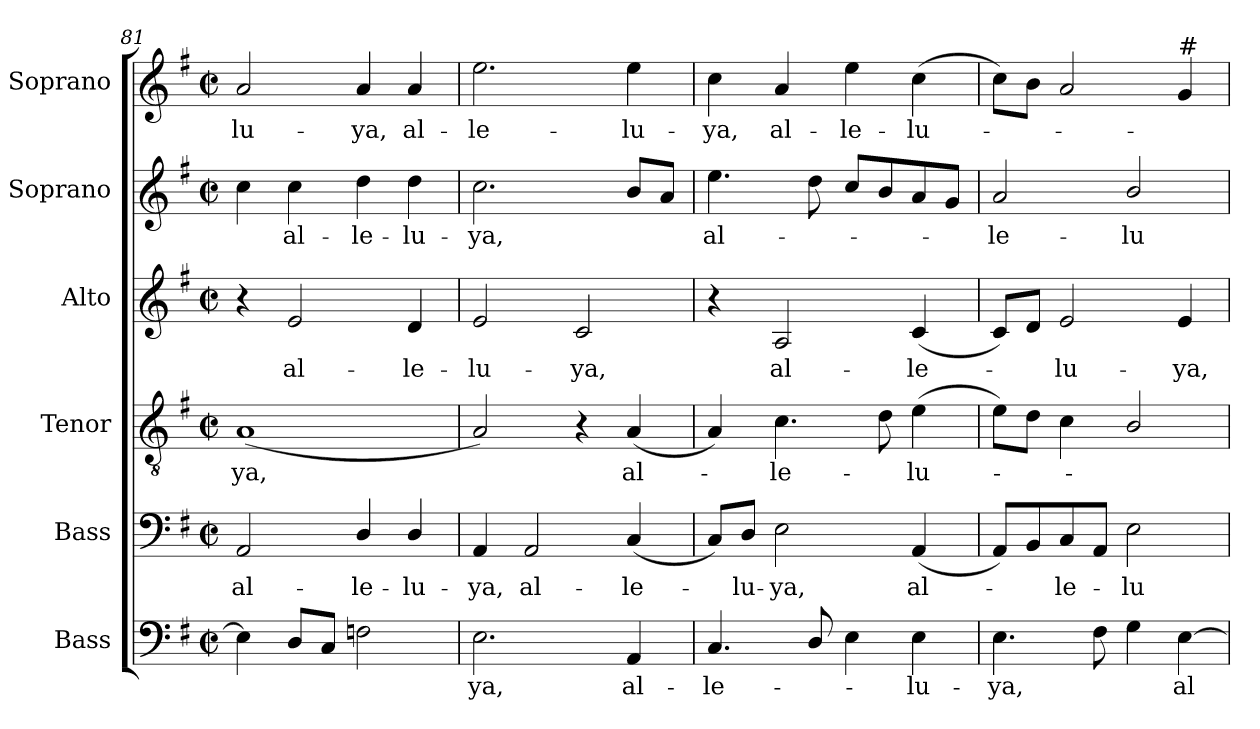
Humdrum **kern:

**kern	**text	**kern	**text	**kern	**text	**kern	**text	**kern	**text	**kern	**text
*part6	*part6	*part5	*part5	*part4	*part4	*part3	*part3	*part2	*part2	*part1	*part1
*staff6	*staff6	*staff5	*staff5	*staff4	*staff4	*staff3	*staff3	*staff2	*staff2	*staff1	*staff1
*I"Bass	*	*I"Bass	*	*I"Tenor	*	*I"Alto	*	*I"Soprano	*	*I"Soprano	*
*I'B.	*	*I'B.	*	*I'T.	*	*I'A.	*	*I'S.	*	*I'S.	*
*clefF4	*	*clefF4	*	*clefGv2	*	*clefG2	*	*clefG2	*	*clefG2	*
*	*	*	*	*ITrd7c12	*	*	*	*	*	*	*
*k[f#]	*	*k[f#]	*	*k[f#]	*	*k[f#]	*	*k[f#]	*	*k[f#]	*
*G:	*	*G:	*	*G:	*	*G:	*	*G:	*	*G:	*
*M2/2	*	*M2/2	*	*M2/2	*	*M2/2	*	*M2/2	*	*M2/2	*
*met(c|)	*	*met(c|)	*	*met(c|)	*	*met(c|)	*	*met(c|)	*	*met(c|)	*
=81	=81	=81	=81	=81	=81	=81	=81	=81	=81	=81	=81
!	!	!	!LO:LY:b:color=#000000	!	!	!	!	!	!	!	!
!	!	!	!	!	!LO:LY:b:color=#000000	!	!	!	!	!	!
!	!	!	!	!	!	!	!	!	!	!	!LO:LY:b:color=#000000
4Ei\]	.	2AAi/	al-	(1AAi	-ya,	4r	.	4cci\	.	2ai/	-lu-
!	!	!	!	!	!	!	!LO:LY:b:color=#000000	!	!	!	!
!	!	!	!	!	!	!	!	!	!LO:LY:b:color=#000000	!	!
8Di/L	.	.	.	.	.	2ei/	al-	4cci\	al-	.	.
8Ci/J	.	.	.	.	.	.	.	.	.	.	.
!	!	!	!LO:LY:b:color=#000000	!	!	!	!	!	!	!	!
!	!	!	!	!	!	!	!	!	!LO:LY:b:color=#000000	!	!
!	!	!	!	!	!	!	!	!	!	!	!LO:LY:b:color=#000000
2Fni\	.	4Di/	-le-	.	.	.	.	4ddi\	-le-	4ai/	-ya,
!	!	!	!LO:LY:b:color=#000000	!	!	!	!	!	!	!	!
!	!	!	!	!	!	!	!LO:LY:b:color=#000000	!	!	!	!
!	!	!	!	!	!	!	!	!	!LO:LY:b:color=#000000	!	!
!	!	!	!	!	!	!	!	!	!	!	!LO:LY:b:color=#000000
.	.	4Di/	-lu-	.	.	4di/	-le-	4ddi\	-lu-	4ai/	al-
=82	=82	=82	=82	=82	=82	=82	=82	=82	=82	=82	=82
!	!LO:LY:b:color=#000000	!	!	!	!	!	!	!	!	!	!
!	!	!	!LO:LY:b:color=#000000	!	!	!	!	!	!	!	!
!	!	!	!	!	!	!	!LO:LY:b:color=#000000	!	!	!	!
!	!	!	!	!	!	!	!	!	!LO:LY:b:color=#000000	!	!
!	!	!	!	!	!	!	!	!	!	!	!LO:LY:b:color=#000000
2.Ei\	-ya,	4AAi/	-ya,	2AAi/)	.	2ei/	-lu-	2.cci\	-ya,	2.eei\	-le-
!	!	!	!LO:LY:b:color=#000000	!	!	!	!	!	!	!	!
.	.	2AAi/	al-	.	.	.	.	.	.	.	.
!	!	!	!	!	!	!	!LO:LY:b:color=#000000	!	!	!	!
.	.	.	.	4r	.	2ci/	-ya,	.	.	.	.
!	!LO:LY:b:color=#000000	!	!	!	!	!	!	!	!	!	!
!	!	!	!LO:LY:b:color=#000000	!	!	!	!	!	!	!	!
!	!	!	!	!	!LO:LY:b:color=#000000	!	!	!	!	!	!
!	!	!	!	!	!	!	!	!	!	!	!LO:LY:b:color=#000000
4AAi/	al-	(4Ci/	-le-	(4AAi/	al-	.	.	8bi/L	.	4eei\	-lu-
.	.	.	.	.	.	.	.	8ai/J	.	.	.
!!LO:LB:g=z
=83	=83	=83	=83	=83	=83	=83	=83	=83	=83	=83	=83
!	!LO:LY:b:color=#000000	!	!	!	!	!	!	!	!	!	!
!	!	!	!	!	!	!	!	!	!LO:LY:b:color=#000000	!	!
!	!	!	!	!	!	!	!	!	!	!	!LO:LY:b:color=#000000
4.Ci/	-le-	8Ci/L)	.	4AAi/)	.	4r	.	4.eei\	al-	4cci\	-ya,
!	!	!	!LO:LY:b:color=#000000	!	!	!	!	!	!	!	!
.	.	8Di/J	-lu-	.	.	.	.	.	.	.	.
!	!	!	!LO:LY:b:color=#000000	!	!	!	!	!	!	!	!
!	!	!	!	!	!LO:LY:b:color=#000000	!	!	!	!	!	!
!	!	!	!	!	!	!	!LO:LY:b:color=#000000	!	!	!	!
!	!	!	!	!	!	!	!	!	!	!	!LO:LY:b:color=#000000
.	.	2Ei\	-ya,	4.Ci\	-le-	2Ai/	al-	.	.	4ai/	al-
8Di/	.	.	.	.	.	.	.	8ddi\	.	.	.
!	!	!	!	!	!	!	!	!	!	!	!LO:LY:b:color=#000000
4Ei\	.	.	.	.	.	.	.	8cci/L	.	4eei\	-le-
.	.	.	.	8Di\	.	.	.	8bi/	.	.	.
!	!LO:LY:b:color=#000000	!	!	!	!	!	!	!	!	!	!
!	!	!	!LO:LY:b:color=#000000	!	!	!	!	!	!	!	!
!	!	!	!	!	!LO:LY:b:color=#000000	!	!	!	!	!	!
!	!	!	!	!	!	!	!LO:LY:b:color=#000000	!	!	!	!
!	!	!	!	!	!	!	!	!	!	!	!LO:LY:b:color=#000000
4Ei\	-lu-	(4AAi/	al-	(4Ei\	-lu-	(4ci/	-le-	8ai/	.	(4cci\	-lu-
.	.	.	.	.	.	.	.	8gi/J	.	.	.
=84	=84	=84	=84	=84	=84	=84	=84	=84	=84	=84	=84
!	!LO:LY:b:color=#000000	!	!	!	!	!	!	!	!	!	!
!	!	!	!	!	!	!	!	!	!LO:LY:b:color=#000000	!	!
4.Ei\	-ya,	8AAi/L)	.	8Ei\L)	.	8ci/L)	.	2ai/	-le-	8cci\L)	.
.	.	8BBi/	.	8Di\J	.	8di/J	.	.	.	8bi\J	.
!	!	!	!LO:LY:b:color=#000000	!	!	!	!	!	!	!	!
!	!	!	!	!	!	!	!LO:LY:b:color=#000000	!	!	!	!
.	.	8Ci/	-le-	4Ci\	.	2ei/	-lu-	.	.	2ai/	.
8F#i\	.	8AAi/J	.	.	.	.	.	.	.	.	.
!	!	!	!LO:LY:b:color=#000000	!	!	!	!	!	!	!	!
!	!	!	!	!	!	!	!	!	!LO:LY:b:color=#000000	!	!
4Gi\	.	2Ei\	-lu-	2BBi/	.	.	.	2bi/	-lu-	.	.
!	!LO:LY:b:color=#000000	!	!	!	!	!	!	!	!	!	!
!	!	!	!	!	!	!	!	!	!	!LO:TX:a:t=#	!
!	!	!	!	!	!	!	!LO:LY:b:color=#000000	!	!	!	!
[4Ei\	al-	.	.	.	.	4ei/	-ya,	.	.	4gi/	.
=	=	=	=	=	=	=	=	=	=	=	=
*-	*-	*-	*-	*-	*-	*-	*-	*-	*-	*-	*-
